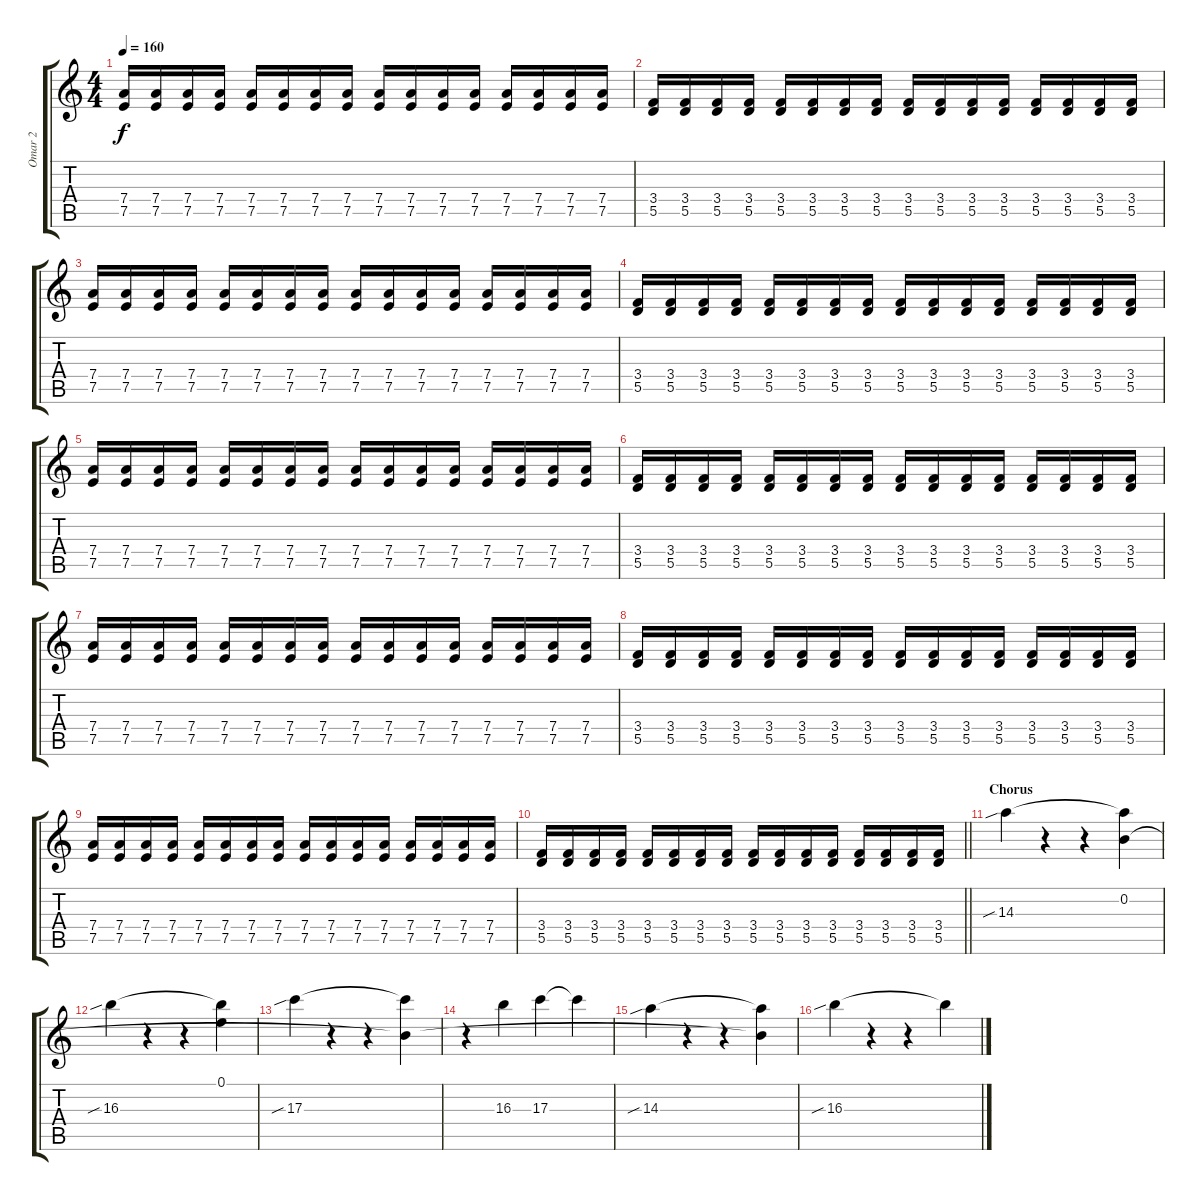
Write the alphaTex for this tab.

\track ("Omar 2" "Omar 2") {instrument distortionguitar}
\staff {score tabs}
\tuning (E4 B3 G3 D3 A2 E2) {hide}
\ts (4 4)
\tempo 160
\clef g2
\ks c
(7.4 7.5).16{dy f} (7.4 7.5).16 (7.4 7.5).16 (7.4 7.5).16 (7.4 7.5).16 (7.4 7.5).16 (7.4 7.5).16 (7.4 7.5).16 (7.4 7.5).16 (7.4 7.5).16 (7.4 7.5).16 (7.4 7.5).16 (7.4 7.5).16 (7.4 7.5).16 (7.4 7.5).16 (7.4 7.5).16 |
(3.4 5.5).16 (3.4 5.5).16 (3.4 5.5).16 (3.4 5.5).16 (3.4 5.5).16 (3.4 5.5).16 (3.4 5.5).16 (3.4 5.5).16 (3.4 5.5).16 (3.4 5.5).16 (3.4 5.5).16 (3.4 5.5).16 (3.4 5.5).16 (3.4 5.5).16 (3.4 5.5).16 (3.4 5.5).16 |
(7.4 7.5).16 (7.4 7.5).16 (7.4 7.5).16 (7.4 7.5).16 (7.4 7.5).16 (7.4 7.5).16 (7.4 7.5).16 (7.4 7.5).16 (7.4 7.5).16 (7.4 7.5).16 (7.4 7.5).16 (7.4 7.5).16 (7.4 7.5).16 (7.4 7.5).16 (7.4 7.5).16 (7.4 7.5).16 |
(3.4 5.5).16 (3.4 5.5).16 (3.4 5.5).16 (3.4 5.5).16 (3.4 5.5).16 (3.4 5.5).16 (3.4 5.5).16 (3.4 5.5).16 (3.4 5.5).16 (3.4 5.5).16 (3.4 5.5).16 (3.4 5.5).16 (3.4 5.5).16 (3.4 5.5).16 (3.4 5.5).16 (3.4 5.5).16 |
(7.4 7.5).16 (7.4 7.5).16 (7.4 7.5).16 (7.4 7.5).16 (7.4 7.5).16 (7.4 7.5).16 (7.4 7.5).16 (7.4 7.5).16 (7.4 7.5).16 (7.4 7.5).16 (7.4 7.5).16 (7.4 7.5).16 (7.4 7.5).16 (7.4 7.5).16 (7.4 7.5).16 (7.4 7.5).16 |
(3.4 5.5).16 (3.4 5.5).16 (3.4 5.5).16 (3.4 5.5).16 (3.4 5.5).16 (3.4 5.5).16 (3.4 5.5).16 (3.4 5.5).16 (3.4 5.5).16 (3.4 5.5).16 (3.4 5.5).16 (3.4 5.5).16 (3.4 5.5).16 (3.4 5.5).16 (3.4 5.5).16 (3.4 5.5).16 |
(7.4 7.5).16 (7.4 7.5).16 (7.4 7.5).16 (7.4 7.5).16 (7.4 7.5).16 (7.4 7.5).16 (7.4 7.5).16 (7.4 7.5).16 (7.4 7.5).16 (7.4 7.5).16 (7.4 7.5).16 (7.4 7.5).16 (7.4 7.5).16 (7.4 7.5).16 (7.4 7.5).16 (7.4 7.5).16 |
(3.4 5.5).16 (3.4 5.5).16 (3.4 5.5).16 (3.4 5.5).16 (3.4 5.5).16 (3.4 5.5).16 (3.4 5.5).16 (3.4 5.5).16 (3.4 5.5).16 (3.4 5.5).16 (3.4 5.5).16 (3.4 5.5).16 (3.4 5.5).16 (3.4 5.5).16 (3.4 5.5).16 (3.4 5.5).16 |
(7.4 7.5).16 (7.4 7.5).16 (7.4 7.5).16 (7.4 7.5).16 (7.4 7.5).16 (7.4 7.5).16 (7.4 7.5).16 (7.4 7.5).16 (7.4 7.5).16 (7.4 7.5).16 (7.4 7.5).16 (7.4 7.5).16 (7.4 7.5).16 (7.4 7.5).16 (7.4 7.5).16 (7.4 7.5).16 |
\barLineRight lightlight
(3.4 5.5).16 (3.4 5.5).16 (3.4 5.5).16 (3.4 5.5).16 (3.4 5.5).16 (3.4 5.5).16 (3.4 5.5).16 (3.4 5.5).16 (3.4 5.5).16 (3.4 5.5).16 (3.4 5.5).16 (3.4 5.5).16 (3.4 5.5).16 (3.4 5.5).16 (3.4 5.5).16 (3.4 5.5).16 |
\section ("" "Chorus")
14.3{sib}.4 r.4 r.4 (0.2 14.3{t}).4 |
16.3{sib}.4 r.4 r.4 (0.1 16.3{t}).4 |
17.3{sib}.4 r.4 r.4 (0.2{t} 17.3{t}).4 |
r.4 16.3.4 17.3.4 17.3{t}.4 |
14.3{sib}.4 r.4 r.4 (0.2{t} 14.3{t}).4 |
16.3{sib}.4 r.4 r.4 16.3{t}.4
